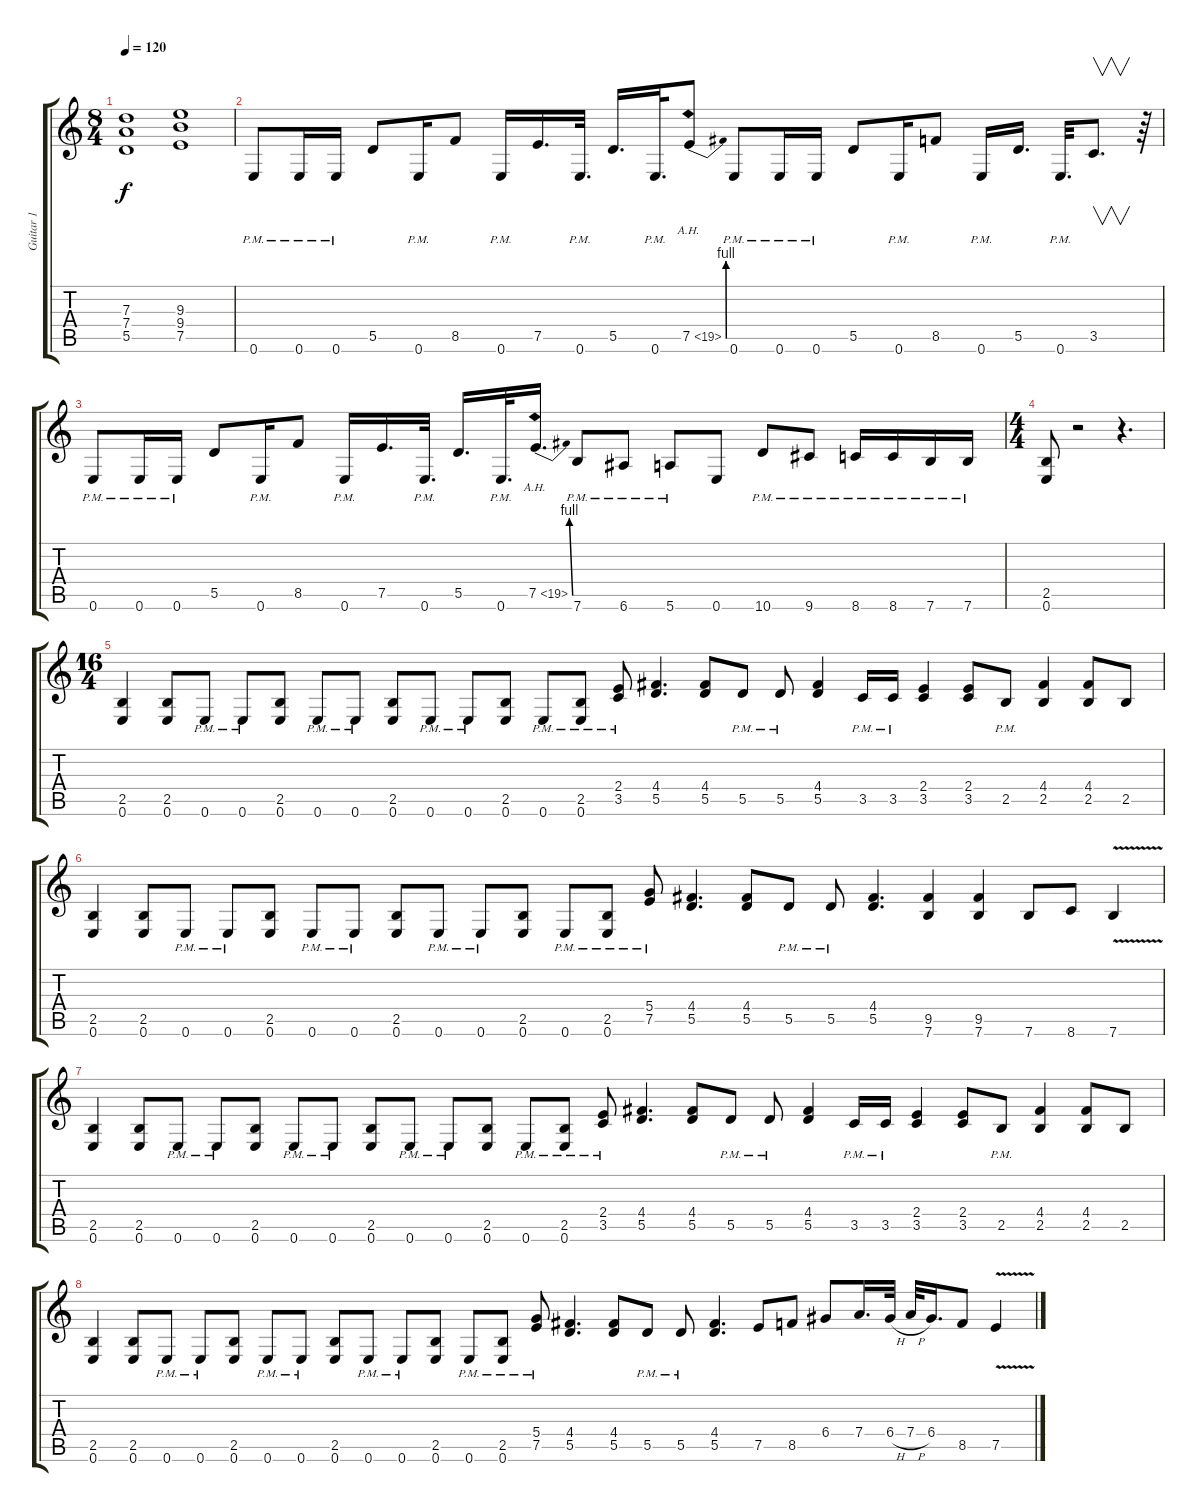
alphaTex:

\track ("Guitar 1" "Guitar 1") {instrument overdrivenguitar}
\staff {score tabs}
\tuning (E4 B3 G3 D3 A2 E2) {hide}
\ts (8 4)
\tempo 120
\clef g2
\ks c
(7.3 7.4 5.5).1{dy f} (9.3 9.4 7.5).1 |
0.6{pm}.8 0.6{pm}.16 0.6{pm}.16 5.5.8 0.6{pm}.16 8.5.8 0.6{pm}.16 7.5.16{d} 0.6{pm}.32{d} 5.5.16{d} 0.6{pm}.32{d} 7.5{be (bend 0 0 60 4) ah 12}.8 0.6{pm}.8 0.6{pm}.16 0.6{pm}.16 5.5.8 0.6{pm}.16 8.5.8 0.6{pm}.16 5.5.16{d} 0.6{pm}.32{d} 3.5.8{v d} r.64 |
0.6{pm}.8 0.6{pm}.16 0.6{pm}.16 5.5.8 0.6{pm}.16 8.5.8 0.6{pm}.16 7.5.16{d} 0.6{pm}.32{d} 5.5.16{d} 0.6{pm}.32{d} 7.5{be (bend 0 0 60 4) ah 12}.16{d} 7.6{pm}.8 6.6{pm}.8 5.6{pm}.8 0.6.8 10.6{pm}.8 9.6{pm}.8 8.6{pm}.16 8.6{pm}.16 7.6{pm}.16 7.6{pm}.16 |
\ts (4 4)
(2.5 0.6).8 r.2 r.4{d} |
\ts (16 4)
(2.5 0.6).4 (2.5 0.6).8 0.6{pm}.8 0.6{pm}.8 (2.5 0.6).8 0.6{pm}.8 0.6{pm}.8 (2.5 0.6).8 0.6{pm}.8 0.6{pm}.8 (2.5 0.6).8 0.6{pm}.8 (2.5{pm} 0.6{pm}).8 (2.4{pm} 3.5{pm}).8 (4.4 5.5).4{d} (4.4 5.5).8 5.5{pm}.8 5.5{pm}.8 (4.4 5.5).4 3.5{pm}.16 3.5{pm}.16 (2.4 3.5).4 (2.4 3.5).8 2.5{pm}.8 (4.4 2.5).4 (4.4 2.5).8 2.5.8 |
(2.5 0.6).4 (2.5 0.6).8 0.6{pm}.8 0.6{pm}.8 (2.5 0.6).8 0.6{pm}.8 0.6{pm}.8 (2.5 0.6).8 0.6{pm}.8 0.6{pm}.8 (2.5 0.6).8 0.6{pm}.8 (2.5{pm} 0.6{pm}).8 (5.4{pm} 7.5{pm}).8 (4.4 5.5).4{d} (4.4 5.5).8 5.5{pm}.8 5.5{pm}.8 (4.4 5.5).4{d} (9.5 7.6).4 (9.5 7.6).4 7.6.8 8.6.8 7.6{v}.4 |
(2.5 0.6).4 (2.5 0.6).8 0.6{pm}.8 0.6{pm}.8 (2.5 0.6).8 0.6{pm}.8 0.6{pm}.8 (2.5 0.6).8 0.6{pm}.8 0.6{pm}.8 (2.5 0.6).8 0.6{pm}.8 (2.5{pm} 0.6{pm}).8 (2.4{pm} 3.5{pm}).8 (4.4 5.5).4{d} (4.4 5.5).8 5.5{pm}.8 5.5{pm}.8 (4.4 5.5).4 3.5{pm}.16 3.5{pm}.16 (2.4 3.5).4 (2.4 3.5).8 2.5{pm}.8 (4.4 2.5).4 (4.4 2.5).8 2.5.8 |
(2.5 0.6).4 (2.5 0.6).8 0.6{pm}.8 0.6{pm}.8 (2.5 0.6).8 0.6{pm}.8 0.6{pm}.8 (2.5 0.6).8 0.6{pm}.8 0.6{pm}.8 (2.5 0.6).8 0.6{pm}.8 (2.5{pm} 0.6{pm}).8 (5.4{pm} 7.5{pm}).8 (4.4 5.5).4{d} (4.4 5.5).8 5.5{pm}.8 5.5{pm}.8 (4.4 5.5).4{d} 7.5.8 8.5.8 6.4.8 7.4.16{d} 6.4{h}.32 7.4{h}.32 6.4.16{d} 8.5.8 7.5{v}.4
